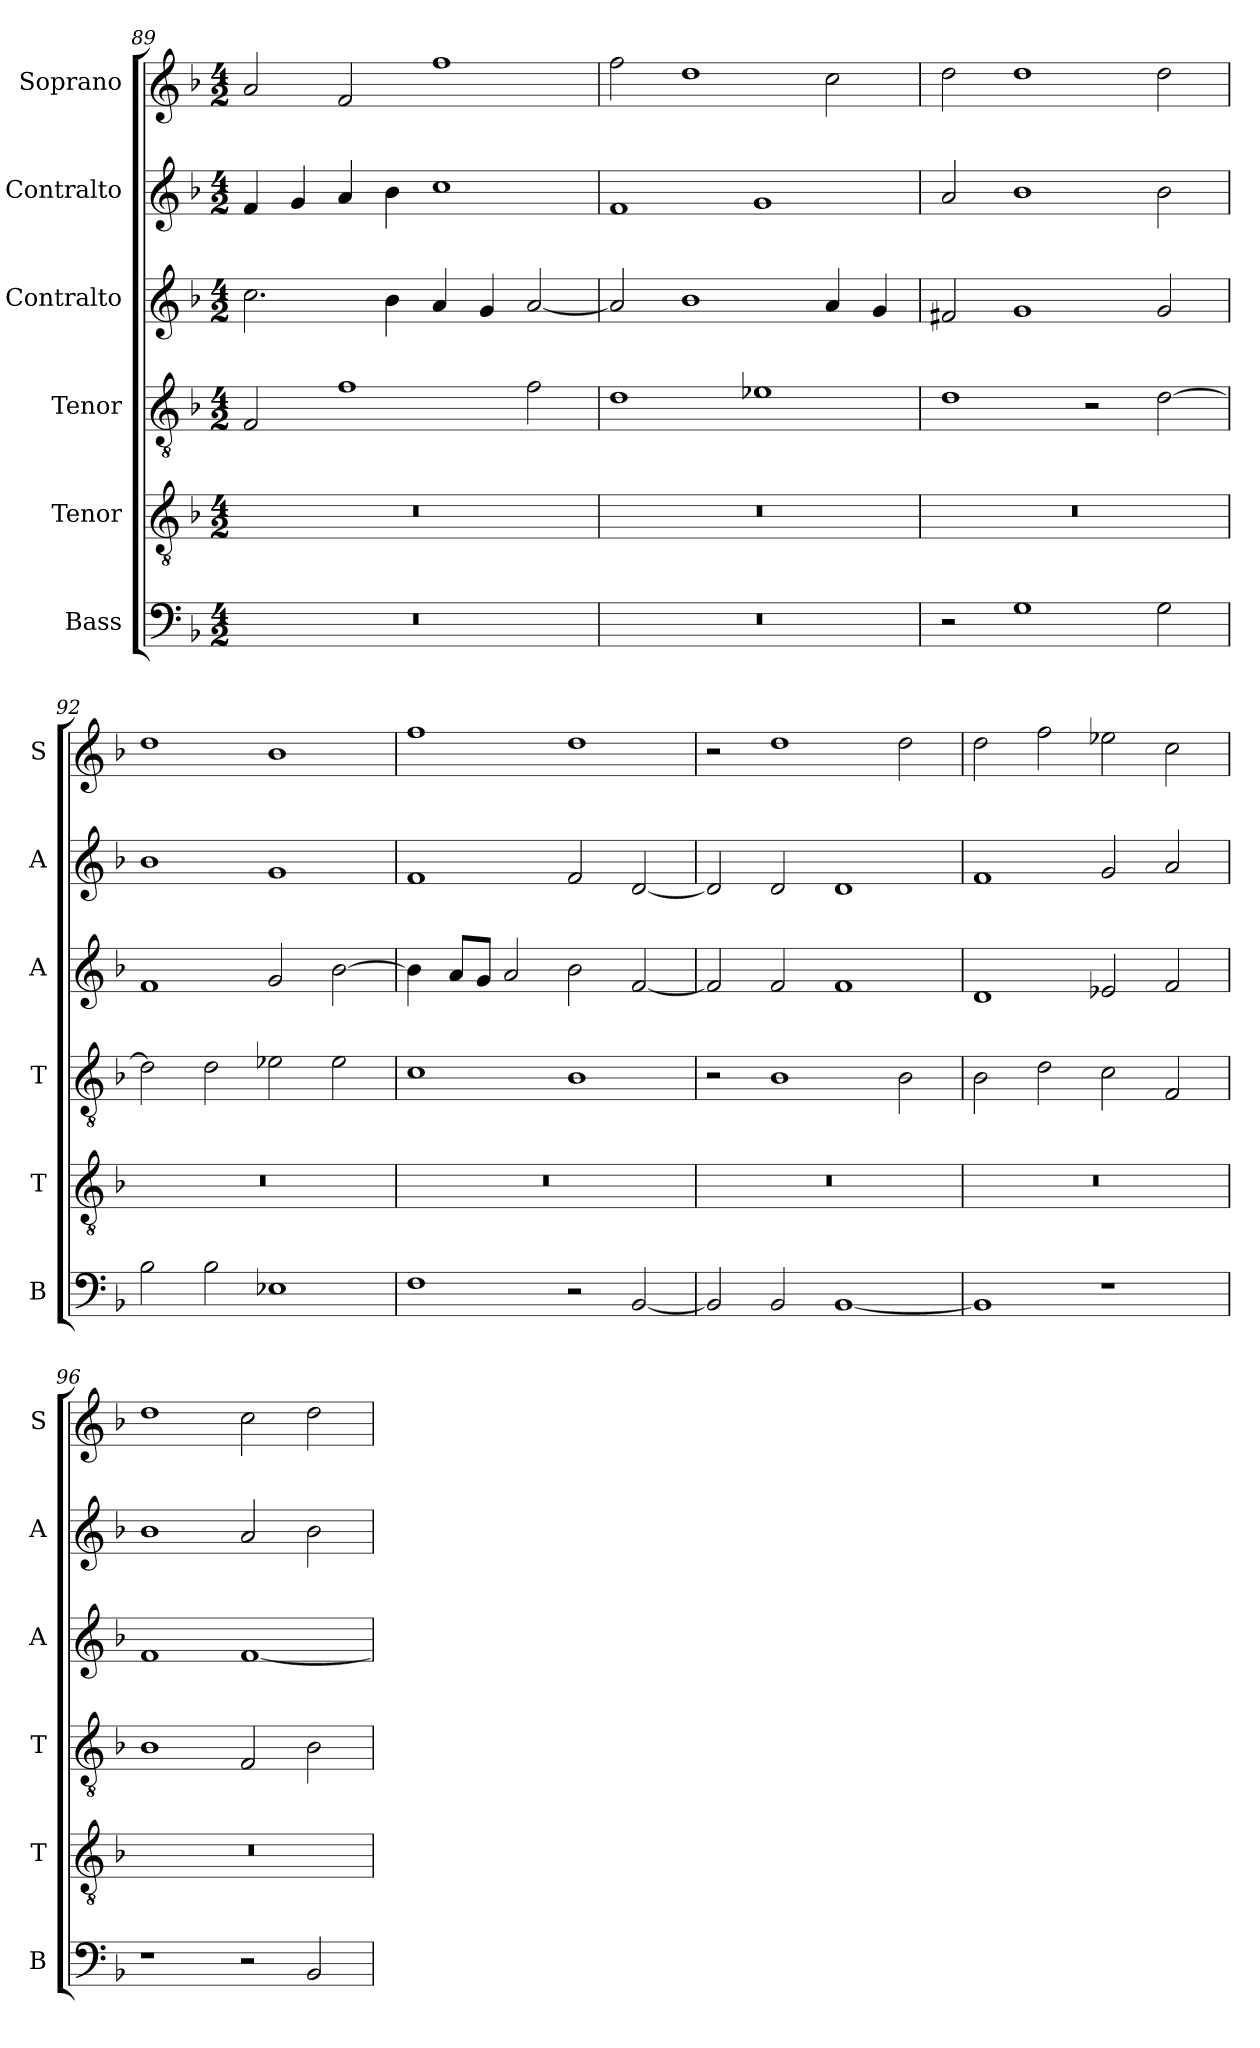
**kern	**kern	**kern	**kern	**kern	**kern
*part6	*part5	*part4	*part3	*part2	*part1
*staff6	*staff5	*staff4	*staff3	*staff2	*staff1
*I"Bass	*I"Tenor	*I"Tenor	*I"Contralto	*I"Contralto	*I"Soprano
*I'B	*I'T	*I'T	*I'A	*I'A	*I'S
*clefF4	*clefGv2	*clefGv2	*clefG2	*clefG2	*clefG2
*k[b-]	*k[b-]	*k[b-]	*k[b-]	*k[b-]	*k[b-]
*F:ion	*F:ion	*F:ion	*F:ion	*F:ion	*F:ion
*M4/2	*M4/2	*M4/2	*M4/2	*M4/2	*M4/2
=89	=89	=89	=89	=89	=89
0r	0r	2F	2.cc	4f	2a
.	.	.	.	4g	.
.	.	1f	.	4a	2f
.	.	.	4b-	4b-	.
.	.	.	4a	1cc	1ff
.	.	.	4g	.	.
.	.	2f	[2a	.	.
=90	=90	=90	=90	=90	=90
0r	0r	1d	2a]	1f	2ff
.	.	.	1b-	.	1dd
.	.	1e-X	.	1g	.
.	.	.	4a	.	2cc
.	.	.	4g	.	.
=91	=91	=91	=91	=91	=91
2r	0r	1d	2f#X	2a	2dd
1G	.	.	1g	1b-	1dd
.	.	2r	.	.	.
2G	.	[2d	2g	2b-	2dd
=92	=92	=92	=92	=92	=92
2B-	0r	2d]	1f	1b-	1dd
2B-	.	2d	.	.	.
1E-X	.	2e-X	2g	1g	1b-
.	.	2e-	[2b-	.	.
=93	=93	=93	=93	=93	=93
1F	0r	1c	4b-]	1f	1ff
.	.	.	8a/L	.	.
.	.	.	8g/J	.	.
.	.	.	2a	.	.
2r	.	1B-	2b-	2f	1dd
[2BB-	.	.	[2f	[2d	.
=94	=94	=94	=94	=94	=94
2BB-]	0r	2r	2f]	2d]	2r
2BB-	.	1B-	2f	2d	1dd
[1BB-	.	.	1f	1d	.
.	.	2B-	.	.	2dd
=95	=95	=95	=95	=95	=95
1BB-]	0r	2B-	1d	1f	2dd
.	.	2d	.	.	2ff
1r	.	2c	2e-X	2g	2ee-X
.	.	2F	2f	2a	2cc
=96	=96	=96	=96	=96	=96
1r	0r	1B-	1f	1b-	1dd
2r	.	2F	[1f	2a	2cc
2BB-	.	2B-	.	2b-	2dd
=	=	=	=	=	=
*-	*-	*-	*-	*-	*-
